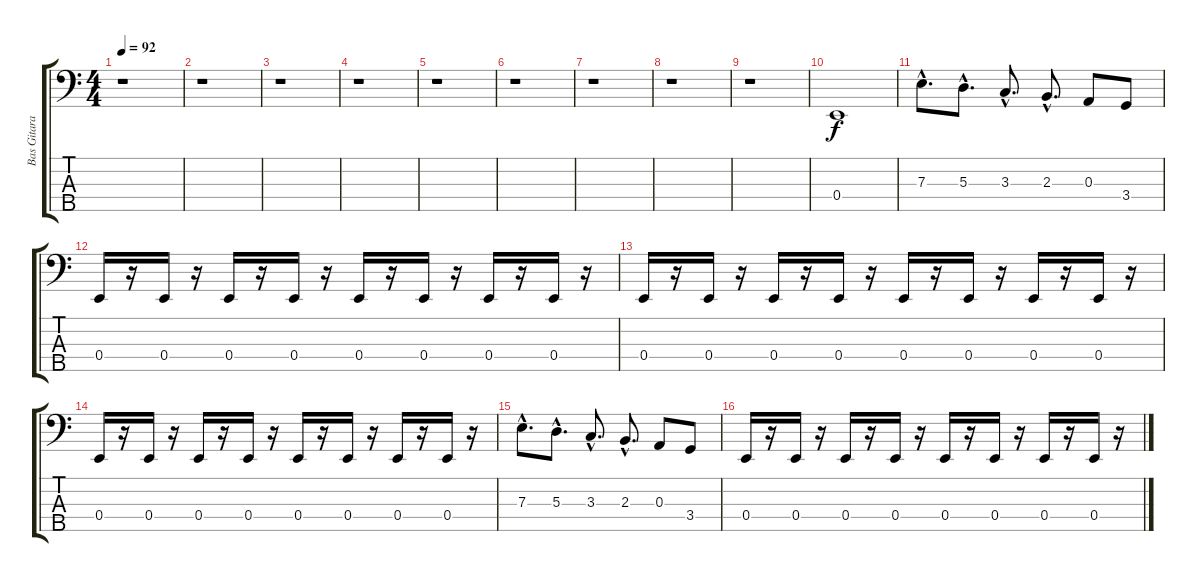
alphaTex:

\track ("Bas Gitara" "Bas Gitara") {instrument electricbassfinger}
\staff {score tabs}
\tuning (G2 D2 A1 E1 B0) {hide}
\ts (4 4)
\tempo 92
\clef f4
\ks c
r.1{dy f instrument electricbassfinger} |
r.1 |
r.1 |
r.1 |
r.1 |
r.1 |
r.1 |
r.1 |
r.1 |
0.4.1 |
7.3{hac}.8{d} 5.3{hac}.8{d} 3.3{hac}.8{d} 2.3{hac}.8{d} 0.3.8 3.4.8 |
0.4.16 r.16 0.4.16 r.16 0.4.16 r.16 0.4.16 r.16 0.4.16 r.16 0.4.16 r.16 0.4.16 r.16 0.4.16 r.16 |
0.4.16 r.16 0.4.16 r.16 0.4.16 r.16 0.4.16 r.16 0.4.16 r.16 0.4.16 r.16 0.4.16 r.16 0.4.16 r.16 |
0.4.16 r.16 0.4.16 r.16 0.4.16 r.16 0.4.16 r.16 0.4.16 r.16 0.4.16 r.16 0.4.16 r.16 0.4.16 r.16 |
7.3{hac}.8{d} 5.3{hac}.8{d} 3.3{hac}.8{d} 2.3{hac}.8{d} 0.3.8 3.4.8 |
0.4.16 r.16 0.4.16 r.16 0.4.16 r.16 0.4.16 r.16 0.4.16 r.16 0.4.16 r.16 0.4.16 r.16 0.4.16 r.16
